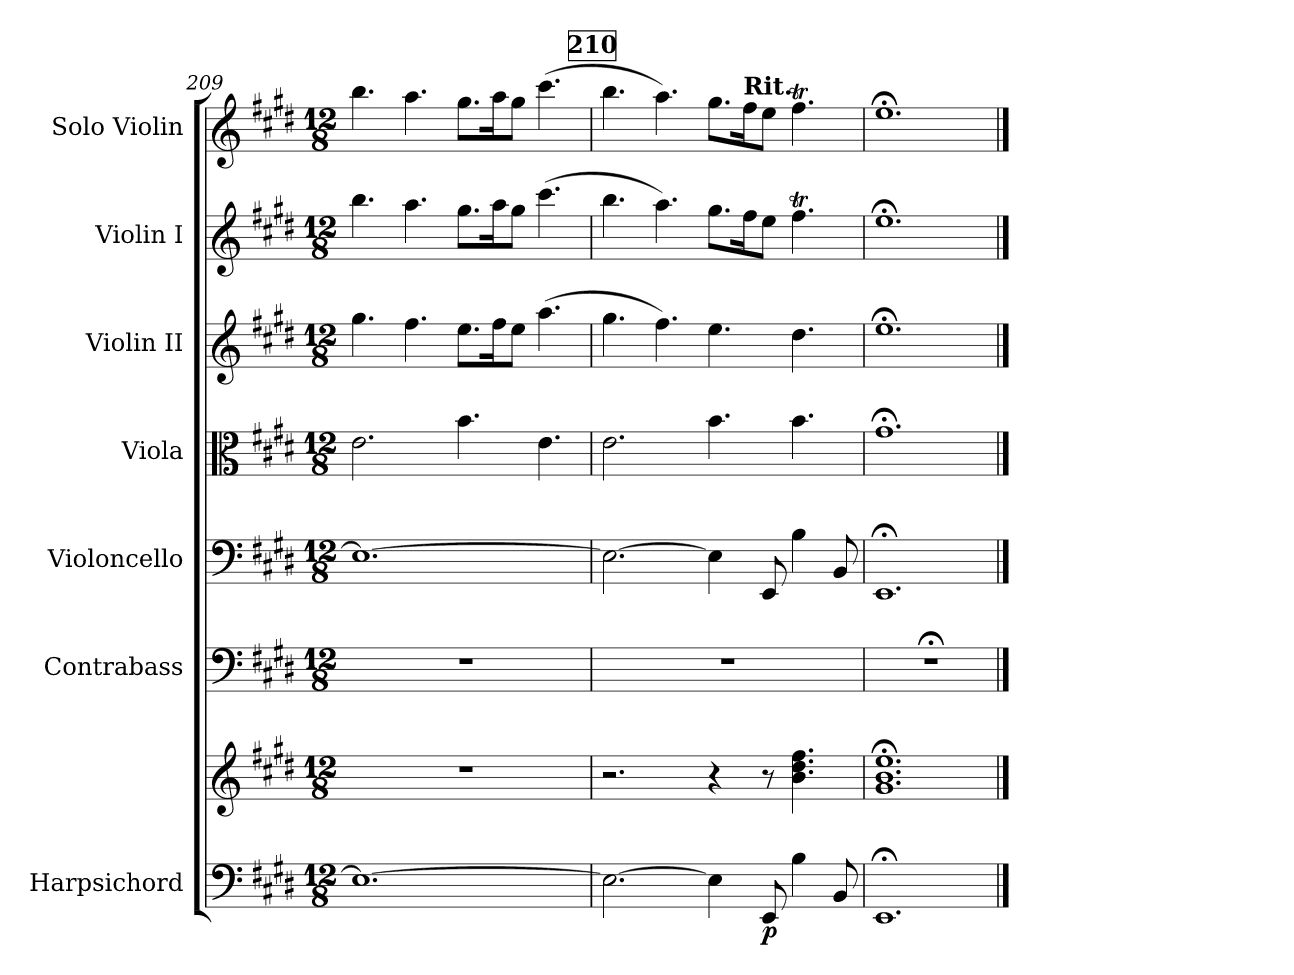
**kern	**kern	**dynam	**kern	**kern	**kern	**kern	**kern	**kern
*part7	*part7	*part7	*part6	*part5	*part4	*part3	*part2	*part1
*staff8	*staff7	*staff7/8	*staff6	*staff5	*staff4	*staff3	*staff2	*staff1
*I"Harpsichord	*	*	*I"Contrabass	*I"Violoncello	*I"Viola	*I"Violin II	*I"Violin I	*I"Solo Violin
*I'Hch.	*	*	*I'Cb.	*I'Vc.	*I'Vla.	*I'Vln. II	*I'Vln. I	*I'Vln.
*clefF4	*clefG2	*	*clefF4	*clefF4	*clefC3	*clefG2	*clefG2	*clefG2
*	*	*	*ITrd7c12	*	*	*	*	*
*k[f#c#g#d#]	*k[f#c#g#d#]	*	*k[f#c#g#d#]	*k[f#c#g#d#]	*k[f#c#g#d#]	*k[f#c#g#d#]	*k[f#c#g#d#]	*k[f#c#g#d#]
*M12/8	*M12/8	*	*M12/8	*M12/8	*M12/8	*M12/8	*M12/8	*M12/8
=209	=209	=209	=209	=209	=209	=209	=209	=209
1.E_	1.r	.	1.r	1.E_	2.e\	4.gg#\	4.bb\	4.bb\
.	.	.	.	.	.	4.ff#\	4.aa\	4.aa\
.	.	.	.	.	4.b\	8.ee\L	8.gg#\L	8.gg#\L
.	.	.	.	.	.	16ff#\K	16aa\K	16aa\K
.	.	.	.	.	.	8ee\J	8gg#\J	8gg#\J
.	.	.	.	.	4.e\	(>4.aa\	(>4.ccc#\	(>4.ccc#\
!!LO:PB:g=z
!!LO:REH:place=s1:a:B:fs=14:t=210
=210	=210	=210	=210	=210	=210	=210	=210	=210
2.E\_	2.r	.	1.r	2.E\_	2.e\	4.gg#\	4.bb\	4.bb\
.	.	.	.	.	.	4.ff#\)	4.aa\)	4.aa\)
4E\]	4r	.	.	4E\]	4.b\	4.ee\	8.gg#\L	8.gg#\L
!	!	!	!	!	!	!	!	!LO:TX:B:t=Rit.
.	.	.	.	.	.	.	16ff#\K	16ff#\K
!	!	!LO:DY:b=2	!	!	!	!	!	!
8EE/	8r	p	.	8EE/	.	.	8ee\J	8ee\J
4B\	4.b\ 4.dd#\ 4.ff#\	.	.	4B\	4.b\	4.dd#\	4.ff#T\	4.ff#T\
8BB/	.	.	.	8BB/	.	.	.	.
=211	=211	=211	=211	=211	=211	=211	=211	=211
1.EE;<	1.g#;< 1.b;< 1.ee;<	.	1.r;<	1.EE;<	1.g#;<	1.ee;<	1.ee;<	1.ee;<
==	==	==	==	==	==	==	==	==
*-	*-	*-	*-	*-	*-	*-	*-	*-
